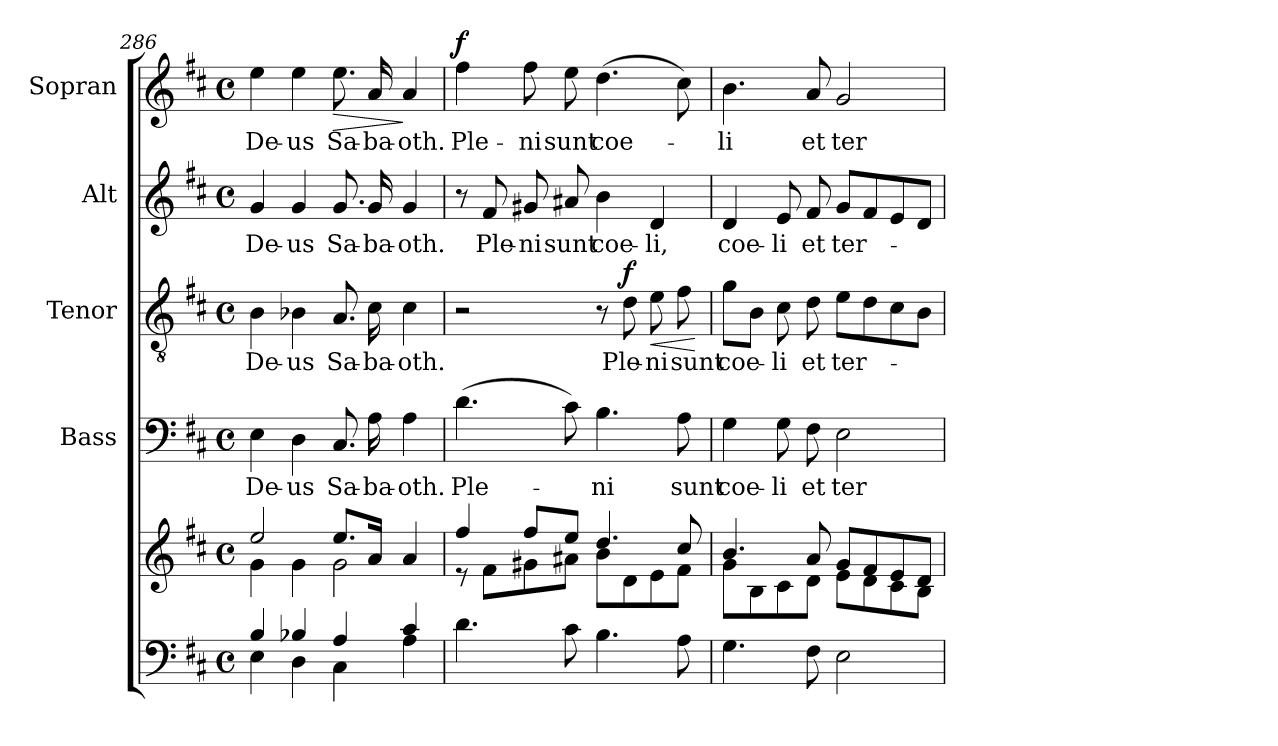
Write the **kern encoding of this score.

**kern	**kern	**kern	**text	**kern	**text	**dynam	**kern	**text	**kern	**text	**dynam
*part5	*part5	*part4	*part4	*part3	*part3	*part3	*part2	*part2	*part1	*part1	*part1
*staff6	*staff5	*staff4	*staff4	*staff3	*staff3	*staff3	*staff2	*staff2	*staff1	*staff1	*staff1
*	*	*I"Bass	*	*I"Tenor	*	*	*I"Alt	*	*I"Sopran	*	*
*	*	*I'B.	*	*I'T.	*	*	*I'A.	*	*I'S.	*	*
!!LO:PB:g=z
*clefF4	*clefG2	*clefF4	*	*clefGv2	*	*	*clefG2	*	*clefG2	*	*
*k[f#c#]	*k[f#c#]	*k[f#c#]	*	*k[f#c#]	*	*	*k[f#c#]	*	*k[f#c#]	*	*
*D:	*D:	*D:	*	*D:	*	*	*D:	*	*D:	*	*
*M4/4	*M4/4	*M4/4	*	*M4/4	*	*	*M4/4	*	*M4/4	*	*
*met(c)	*met(c)	*met(c)	*	*met(c)	*	*	*met(c)	*	*met(c)	*	*
=286	=286	=286	=286	=286	=286	=286	=286	=286	=286	=286	=286
*^	*^	*	*	*	*	*	*	*	*	*	*
!	!	!	!	!	!LO:LY:b	!	!LO:LY:b	!	!	!LO:LY:b	!	!LO:LY:b	!
4B/	4E\	2ee/	4g\	4E\	De-	4B\	De-	.	4g/	De-	4ee\	De-	.
!	!	!	!	!	!LO:LY:b	!	!LO:LY:b	!	!	!LO:LY:b	!	!LO:LY:b	!
4B-X/	4D\	.	4g\	4D\	-us	4B-X\	-us	.	4g/	-us	4ee\	-us	.
!	!	!	!	!	!LO:LY:b	!	!LO:LY:b	!	!	!LO:LY:b	!	!LO:LY:b	!LO:HP:b
4A/	4C#\	8.ee/L	2g\	8.C#/	Sa-	8.A/	Sa-	.	8.g/	Sa-	8.ee\	Sa-	>
!	!	!	!	!	!LO:LY:b	!	!LO:LY:b	!	!	!LO:LY:b	!	!LO:LY:b	!
.	.	16a/Jk	.	16A\	-ba-	16c#\	-ba-	.	16g/	-ba-	16a/	-ba-	.
!	!	!	!	!	!LO:LY:b	!	!LO:LY:b	!	!	!LO:LY:b	!	!LO:LY:b	!
4c#/	4A\	4a/	.	4A\	-oth.	4c#\	-oth.	.	4g/	-oth.	4a/	-oth.	]
=287	=287	=287	=287	=287	=287	=287	=287	=287	=287	=287	=287	=287	=287
!	!	!	!	!	!LO:LY:b	!	!	!	!	!	!	!LO:LY:b	!LO:DY:a
*v	*v	*	*	*	*	*	*	*	*	*	*	*	*
4.d\	4ff#/	8re	(>4.d\	Ple-	2r	.	.	8r	.	4ff#\	Ple-	f
!	!	!	!	!	!	!	!	!	!LO:LY:b	!	!	!
.	.	8f#\L	.	.	.	.	.	8f#/	Ple-	.	.	.
!	!	!	!	!	!	!	!	!	!LO:LY:b	!	!LO:LY:b	!
.	8ff#/L	8g#X\	.	.	.	.	.	8g#X/	-ni	8ff#\	-ni	.
!	!	!	!	!	!	!	!	!	!LO:LY:b	!	!LO:LY:b	!
8c#\	8ee/J	8a#X\J	8c#\)	.	.	.	.	8a#X/	sunt	8ee\	sunt	.
!	!	!	!	!LO:LY:b	!	!	!	!	!LO:LY:b	!	!LO:LY:b	!
4.B\	4.dd/	8b\L	4.B\	-ni	8r	.	.	4b\	coe-	(>4.dd\	coe-	.
!	!	!	!	!	!	!LO:LY:b	!LO:DY:a	!	!	!	!	!
.	.	8d\	.	.	8d\	Ple-	f	.	.	.	.	.
!	!	!	!	!	!	!LO:LY:b	!LO:HP:b	!	!LO:LY:b	!	!	!
.	.	8e\	.	.	8e\	-ni	<	4d/	-li,	.	.	.
!	!	!	!	!LO:LY:b	!	!LO:LY:b	!	!	!	!	!	!
8A\	8cc#/	8f#\J	8A\	sunt	8f#\	sunt	.	.	.	8cc#\)	.	.
*	*v	*v	*	*	*	*	*	*	*	*	*	*
.	.	.	.	.	.	[	.	.	.	.	.
=288	=288	=288	=288	=288	=288	=288	=288	=288	=288	=288	=288
*	*^	*	*	*	*	*	*	*	*	*	*
!	!	!	!	!LO:LY:b	!	!LO:LY:b	!	!	!LO:LY:b	!	!LO:LY:b	!
4.G\	4.b/	8g\L	4G\	coe-	8g\L	coe-	.	4d/	coe-	4.b\	-li	.
.	.	8B\	.	.	8B\J	.	.	.	.	.	.	.
!	!	!	!	!LO:LY:b	!	!LO:LY:b	!	!	!LO:LY:b	!	!	!
.	.	8c#\	8G\	-li	8c#\	-li	.	8e/	-li	.	.	.
!	!	!	!	!LO:LY:b	!	!LO:LY:b	!	!	!LO:LY:b	!	!LO:LY:b	!
8F#\	8a/	8d\J	8F#\	et	8d\	et	.	8f#/	et	8a/	et	.
!	!	!	!	!LO:LY:b	!	!LO:LY:b	!	!	!LO:LY:b	!	!LO:LY:b	!
2E\	8g/L	8e\L	2E\	ter-	8e\L	ter-	.	8g/L	ter-	2g/	ter-	.
.	8f#/	8d\	.	.	8d\	.	.	8f#/	.	.	.	.
.	8e/	8c#\	.	.	8c#\	.	.	8e/	.	.	.	.
.	8d/J	8B\J	.	.	8B\J	.	.	8d/J	.	.	.	.
*	*v	*v	*	*	*	*	*	*	*	*	*	*
=	=	=	=	=	=	=	=	=	=	=	=
*-	*-	*-	*-	*-	*-	*-	*-	*-	*-	*-	*-
